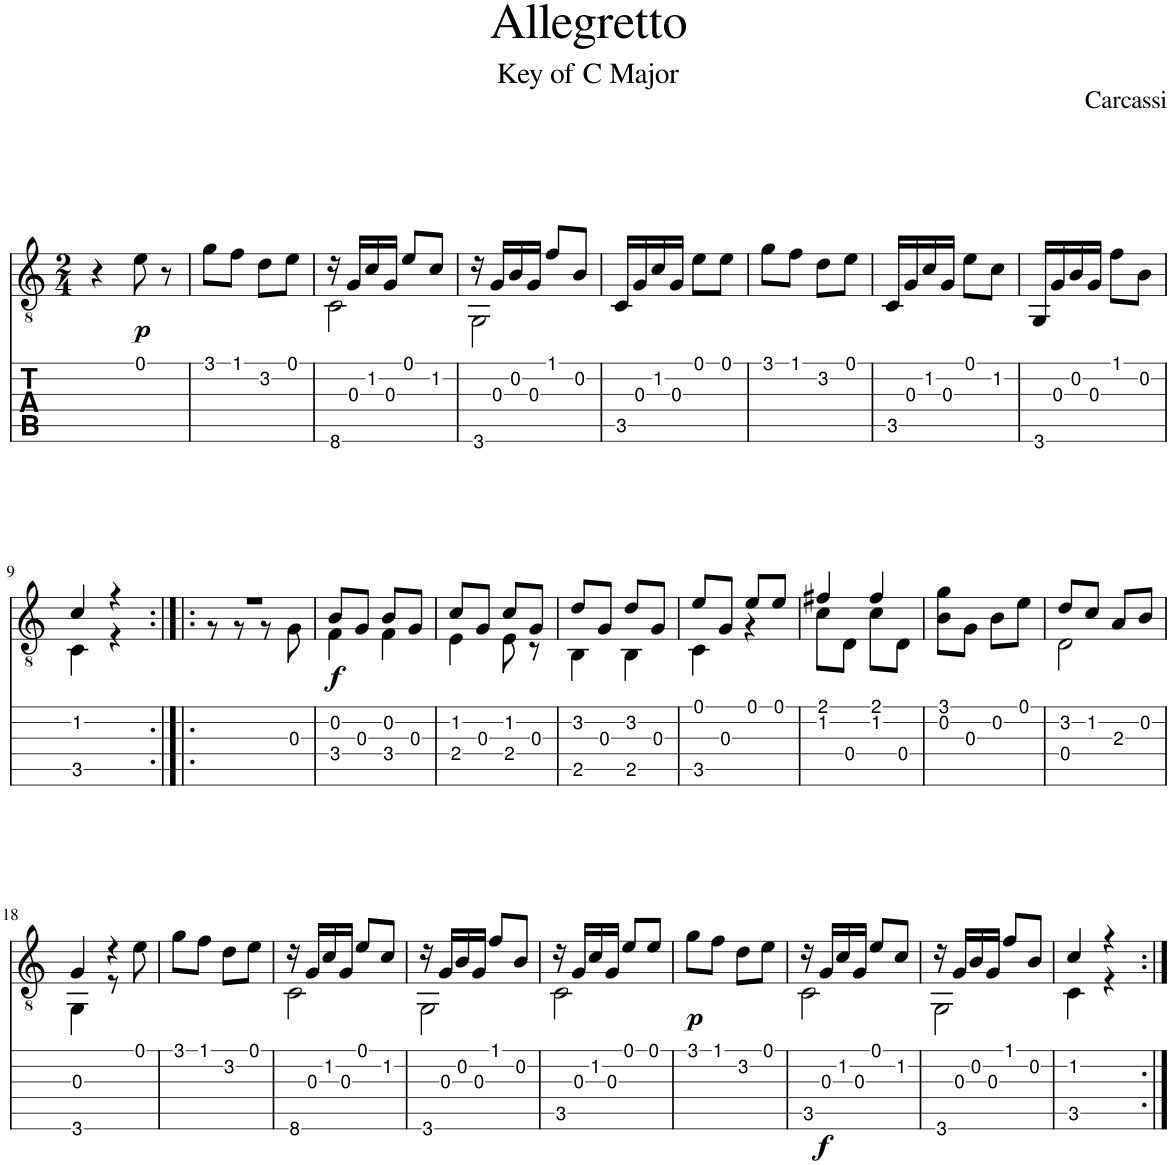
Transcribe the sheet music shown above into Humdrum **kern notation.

**kern	**kern	**dynam
*part1	*part1	*part1
*staff2	*staff1	*staff1/2
*I"Guitar	*	*
*I'Guit.	*	*
*stria6	*	*
*	*clefGv2	*
*k[]	*k[]	*
*M2/4	*M2/4	*
=1	=1	=1
4r	4r	.
!	!	!LO:DY:b
8e	8e\	p
8r	8r	.
=2	=2	=2
8gL	8g\L	.
8fJ	8f\J	.
8dL	8d\L	.
8eJ	8e\J	.
=3	=3	=3
*^	*^	*
16r	2C	16r	2C\	.
16GLL	.	16G/LL	.	.
16c	.	16c/	.	.
16GJJ	.	16G/JJ	.	.
8eL	.	8e/L	.	.
8cJ	.	8c/J	.	.
=4	=4	=4	=4	=4
16r	2GG	16r	2GG\	.
16GLL	.	16G/LL	.	.
16B	.	16B/	.	.
16GJJ	.	16G/JJ	.	.
8fL	.	8f/L	.	.
8BJ	.	8B/J	.	.
*v	*v	*	*	*
*	*v	*v	*
=5	=5	=5
16CLL	16C/LL	.
16GJ	16G/	.
16cL	16c/	.
16GJJ	16G/JJ	.
8eL	8e\L	.
8eJ	8e\J	.
=6	=6	=6
8gL	8g\L	.
8fJ	8f\J	.
8dL	8d\L	.
8eJ	8e\J	.
=7	=7	=7
16CLL	16C/LL	.
16GJ	16G/	.
16cL	16c/	.
16GJJ	16G/JJ	.
8eL	8e\L	.
8cJ	8c\J	.
=8	=8	=8
16GGLL	16GG/LL	.
16GJ	16G/	.
16BL	16B/	.
16GJJ	16G/JJ	.
8fL	8f\L	.
8BJ	8B\J	.
!!LO:LB:g=z
=9	=9	=9
*^	*^	*
4c	4C	4c/	4C\	.
4r	4r	4r	4r	.
=10:|!|:	=10:|!|:	=10:|!|:	=10:|!|:	=10:|!|:
2r	8r	2r	8r	.
.	8r	.	8r	.
.	8r	.	8r	.
.	8G	.	8G\	.
=11	=11	=11	=11	=11
!	!	!	!	!LO:DY:b
8BL	4F	8B/L	4F\	f
8GJ	.	8G/J	.	.
8BL	4F	8B/L	4F\	.
8GJ	.	8G/J	.	.
=12	=12	=12	=12	=12
8cL	4E	8c/L	4E\	.
8GJ	.	8G/J	.	.
8cL	8E	8c/L	8E\	.
8GJ	8r	8G/J	8r	.
=13	=13	=13	=13	=13
8dL	4BB	8d/L	4BB\	.
8GJ	.	8G/J	.	.
8dL	4BB	8d/L	4BB\	.
8GJ	.	8G/J	.	.
=14	=14	=14	=14	=14
8eL	4C	8e/L	4C\	.
8GJ	.	8G/J	.	.
8eL	4r	8e/L	4r	.
8eJ	.	8e/J	.	.
=15	=15	=15	=15	=15
4f#	8cL	4f#X/	8c\L	.
.	8DJ	.	8D\J	.
4f#	8cL	4f#/	8c\L	.
.	8DJ	.	8D\J	.
*v	*v	*	*	*
*	*v	*v	*
=16	=16	=16
8B\ 8g\L	8B\ 8g\L	.
8GJ	8G\J	.
8BL	8B\L	.
8eJ	8e\J	.
=17	=17	=17
*^	*^	*
8dL	2D	8d/L	2D\	.
8cJ	.	8c/J	.	.
8AL	.	8A/L	.	.
8BJ	.	8B/J	.	.
!!LO:LB:g=z	!!
=18	=18	=18	=18	=18
4G	4GG	4G/	4GG\	.
4r	8r	4r	8r	.
.	8e	.	8e\	.
*v	*v	*	*	*
*	*v	*v	*
=19	=19	=19
8gL	8g\L	.
8fJ	8f\J	.
8dL	8d\L	.
8eJ	8e\J	.
=20	=20	=20
*^	*^	*
16r	2C	16r	2C\	.
16GLL	.	16G/LL	.	.
16c	.	16c/	.	.
16GJJ	.	16G/JJ	.	.
8eL	.	8e/L	.	.
8cJ	.	8c/J	.	.
=21	=21	=21	=21	=21
16r	2GG	16r	2GG\	.
16GLL	.	16G/LL	.	.
16B	.	16B/	.	.
16GJJ	.	16G/JJ	.	.
8fL	.	8f/L	.	.
8BJ	.	8B/J	.	.
=22	=22	=22	=22	=22
16r	2C	16r	2C\	.
16GLL	.	16G/LL	.	.
16c	.	16c/	.	.
16GJJ	.	16G/JJ	.	.
8eL	.	8e/L	.	.
8eJ	.	8e/J	.	.
*v	*v	*	*	*
*	*v	*v	*
=23	=23	=23
!	!	!LO:DY:b
8gL	8g\L	p
8fJ	8f\J	.
8dL	8d\L	.
8eJ	8e\J	.
=24	=24	=24
*^	*^	*
!	!	!	!	!LO:DY:b=2
16r	2C	16r	2C\	f
16GLL	.	16G/LL	.	.
16c	.	16c/	.	.
16GJJ	.	16G/JJ	.	.
8eL	.	8e/L	.	.
8cJ	.	8c/J	.	.
=25	=25	=25	=25	=25
16r	2GG	16r	2GG\	.
16GLL	.	16G/LL	.	.
16B	.	16B/	.	.
16GJJ	.	16G/JJ	.	.
8fL	.	8f/L	.	.
8BJ	.	8B/J	.	.
=26	=26	=26	=26	=26
4c	4C	4c/	4C\	.
4r	4r	4r	4r	.
*v	*v	*	*	*
*	*v	*v	*
=:|!	=:|!	=:|!
*-	*-	*-
